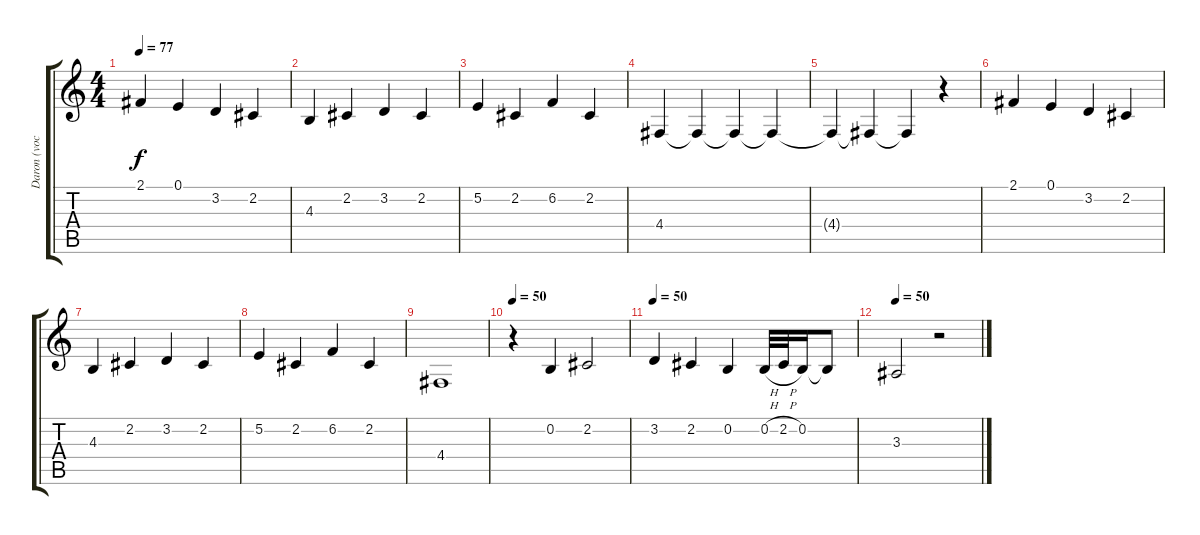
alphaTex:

\track ("Daron (vocals)" "Daron (voc") {instrument lead8bassandlead}
\staff {score tabs}
\tuning (E4 B3 G3 D3 A2 E2) {hide}
\ts (4 4)
\tempo 77
\clef g2
\ks c
2.1.4{dy f} 0.1.4 3.2.4 2.2.4 |
4.3.4 2.2.4 3.2.4 2.2.4 |
5.2.4 2.2.4 6.2.4 2.2.4 |
4.4.4 4.4{t}.4 4.4{t}.4 4.4{t}.4 |
4.4{t}.4 4.4{t}.4 4.4{t}.4 r.4 |
2.1.4 0.1.4 3.2.4 2.2.4 |
4.3.4 2.2.4 3.2.4 2.2.4 |
5.2.4 2.2.4 6.2.4 2.2.4 |
4.4.1 |
\tempo 50
r.4{volume 9} 0.2.4 2.2.2 |
\tempo 50
3.2.4{volume 9} 2.2.4 0.2.4 0.2{h}.32 2.2{h}.32 0.2.16 0.2{t}.8 |
\tempo 50
3.3.2{volume 9} r.2
